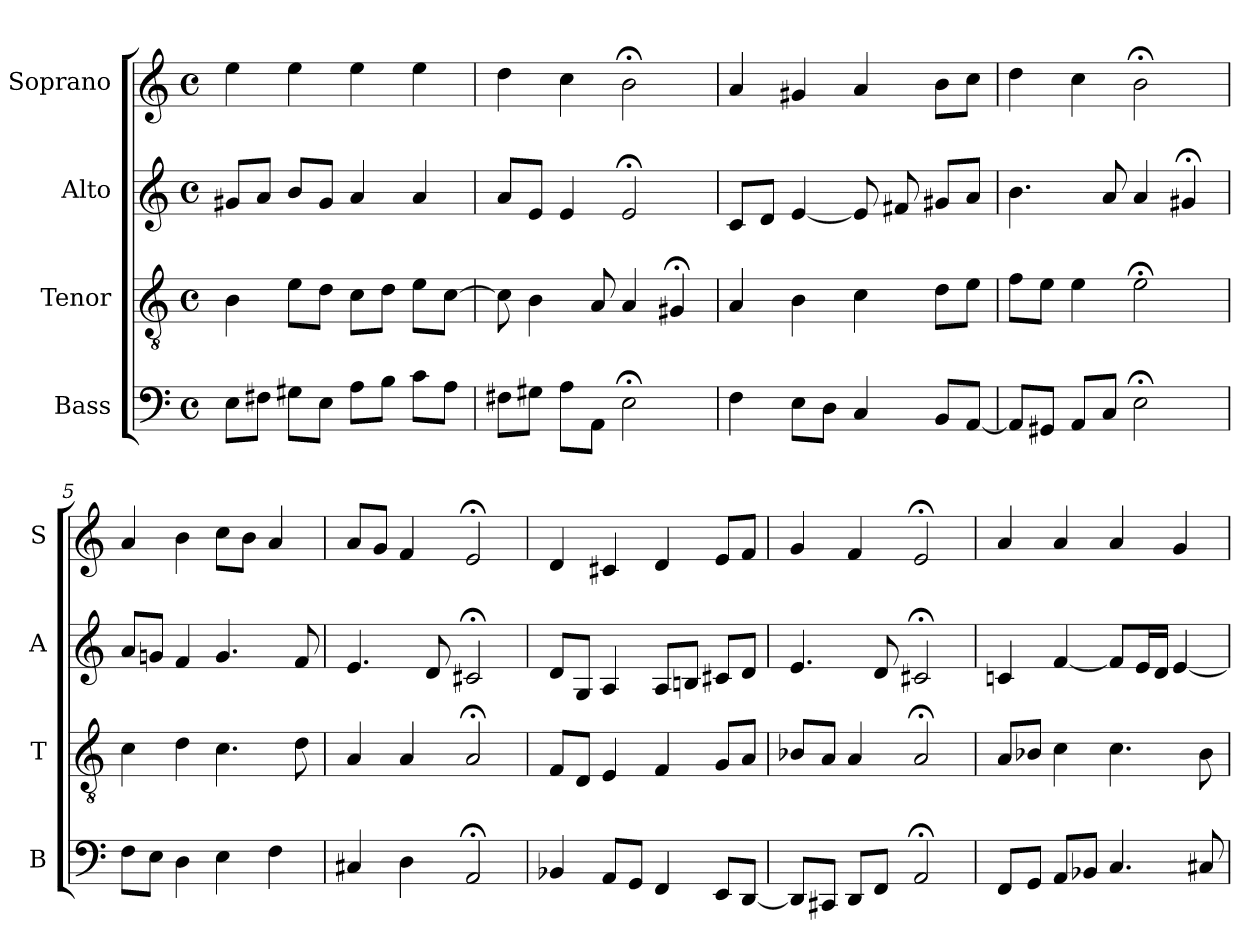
**kern	**kern	**kern	**kern
*part4	*part3	*part2	*part1
*staff4	*staff3	*staff2	*staff1
*I"Bass	*I"Tenor	*I"Alto	*I"Soprano
*I'B	*I'T	*I'A	*I'S
*clefF4	*clefGv2	*clefG2	*clefG2
*k[]	*k[]	*k[]	*k[]
*a:	*a:	*a:	*a:
*M4/4	*M4/4	*M4/4	*M4/4
*met(c)	*met(c)	*met(c)	*met(c)
*MM100	*MM100	*MM100	*MM100
=1	=1	=1	=1
8EL	4B	8g#XL	4ee
8F#XJ	.	8aJ	.
8G#XL	8eL	8bL	4ee
8EJ	8dJ	8g#J	.
8AL	8cL	4a	4ee
8BJ	8dJ	.	.
8cL	8eL	4a	4ee
8AJ	[8cJ	.	.
=2	=2	=2	=2
8F#XL	8c]	8aL	4dd
8G#XJ	4B	8eJ	.
8AL	.	4e	4cc
8AAJ	8A	.	.
2E;<	4A	2e;<	2b;<
.	4G#X;<	.	.
=3	=3	=3	=3
4F	4A	8cL	4a
.	.	8dJ	.
8EL	4B	[4e	4g#X
8DJ	.	.	.
4C	4c	8e]	4a
.	.	8f#X	.
8BBL	8dL	8g#XL	8bL
[8AAJ	8eJ	8aJ	8ccJ
=4	=4	=4	=4
8AAL]	8fL	4.b	4dd
8GG#XJ	8eJ	.	.
8AAL	4e	.	4cc
8CJ	.	8a	.
2E;<	2e;<	4a	2b;<
.	.	4g#X;<	.
=5	=5	=5	=5
8FL	4c	8aL	4a
8EJ	.	8gnJ	.
4D	4d	4f	4b
4E	4.c	4.g	8ccL
.	.	.	8bJ
4F	.	.	4a
.	8d	8f	.
=6	=6	=6	=6
4C#X	4A	4.e	8aL
.	.	.	8gJ
4D	4A	.	4f
.	.	8d	.
2AA;<	2A;<	2c#X;<	2e;<
=7	=7	=7	=7
4BB-X	8FL	8dL	4d
.	8DJ	8GJ	.
8AAL	4E	4A	4c#X
8GGJ	.	.	.
4FF	4F	8AL	4d
.	.	8BnJ	.
8EEL	8GL	8c#XL	8eL
[8DDJ	8AJ	8dJ	8fJ
=8	=8	=8	=8
8DDL]	8B-XL	4.e	4g
8CC#XJ	8AJ	.	.
8DDL	4A	.	4f
8FFJ	.	8d	.
2AA;<	2A;<	2c#X;<	2e;<
=9	=9	=9	=9
8FFL	8AL	4cn	4a
8GGJ	8B-XJ	.	.
8AAL	4c	[4f	4a
8BB-XJ	.	.	.
4.C	4.c	8fL]	4a
.	.	16eL	.
.	.	16dJJ	.
.	.	[4e	4g
8C#X	8B-	.	.
=	=	=	=
*-	*-	*-	*-
